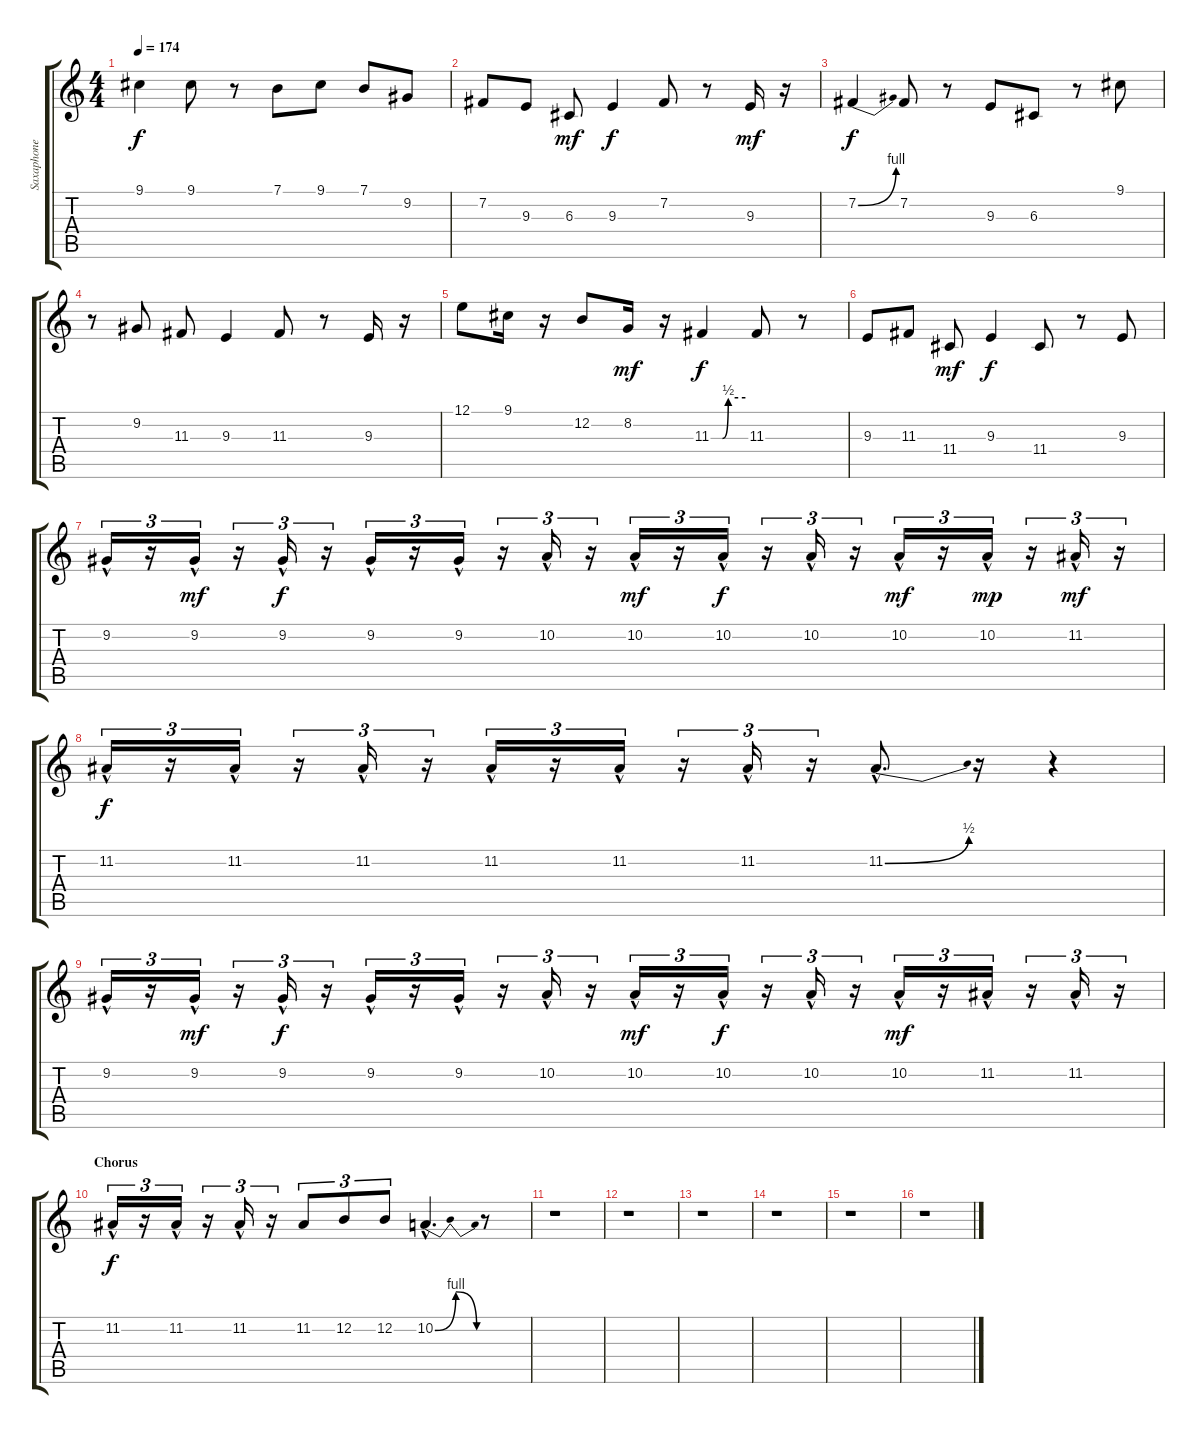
\track ("Saxaphone (Arranged for Guitar)" "Saxaphone ") {instrument altosax}
\staff {score tabs}
\tuning (E4 B3 G3 D3 A2 E2) {hide}
\ts (4 4)
\tempo 174
\clef g2
\ks c
9.1{t}.4{dy f} 9.1.8 r.8 7.1.8 9.1.8 7.1.8 9.2.8 |
7.2.8 9.3.8 6.3.8{dy mf} 9.3.4{dy f} 7.2.8 r.8 9.3.16{dy mf} r.16 |
7.2{be (bend 0 0 60 4)}.4{dy f} 7.2.8 r.8 9.3.8 6.3.8 r.8 9.1.8 |
r.8 9.2.8 11.3.8 9.3.4 11.3.8 r.8 9.3.16 r.16 |
12.1.8 9.1.16 r.16 12.2.8 8.2.16{dy mf} r.16 11.3{be (custom 0 0 20 0 30 2 60 2)}.4{dy f} 11.3.8 r.8 |
9.3.8 11.3.8 11.4.8{dy mf} 9.3.4{dy f} 11.4.8 r.8 9.3.8 |
9.2{hac}.16{tu (3 2)} r.16{tu (3 2)} 9.2{hac}.16{tu (3 2) dy mf} r.16{tu (3 2)} 9.2{hac}.16{tu (3 2) dy f} r.16{tu (3 2)} 9.2{hac}.16{tu (3 2)} r.16{tu (3 2)} 9.2{hac}.16{tu (3 2)} r.16{tu (3 2)} 10.2{hac}.16{tu (3 2)} r.16{tu (3 2)} 10.2{hac}.16{tu (3 2) dy mf} r.16{tu (3 2)} 10.2{hac}.16{tu (3 2) dy f} r.16{tu (3 2)} 10.2{hac}.16{tu (3 2)} r.16{tu (3 2)} 10.2{hac}.16{tu (3 2) dy mf} r.16{tu (3 2)} 10.2{hac}.16{tu (3 2) dy mp} r.16{tu (3 2)} 11.2{hac}.16{tu (3 2) dy mf} r.16{tu (3 2)} |
11.2{hac}.16{tu (3 2) dy f} r.16{tu (3 2)} 11.2{hac}.16{tu (3 2)} r.16{tu (3 2)} 11.2{hac}.16{tu (3 2)} r.16{tu (3 2)} 11.2{hac}.16{tu (3 2)} r.16{tu (3 2)} 11.2{hac}.16{tu (3 2)} r.16{tu (3 2)} 11.2{hac}.16{tu (3 2)} r.16{tu (3 2)} 11.2{be (bend 0 0 60 2) hac}.8{d} r.16 r.4 |
9.2{hac}.16{tu (3 2)} r.16{tu (3 2)} 9.2{hac}.16{tu (3 2) dy mf} r.16{tu (3 2)} 9.2{hac}.16{tu (3 2) dy f} r.16{tu (3 2)} 9.2{hac}.16{tu (3 2)} r.16{tu (3 2)} 9.2{hac}.16{tu (3 2)} r.16{tu (3 2)} 10.2{hac}.16{tu (3 2)} r.16{tu (3 2)} 10.2{hac}.16{tu (3 2) dy mf} r.16{tu (3 2)} 10.2{hac}.16{tu (3 2) dy f} r.16{tu (3 2)} 10.2{hac}.16{tu (3 2)} r.16{tu (3 2)} 10.2{hac}.16{tu (3 2) dy mf} r.16{tu (3 2)} 11.2{hac}.16{tu (3 2)} r.16{tu (3 2)} 11.2{hac}.16{tu (3 2)} r.16{tu (3 2)} |
\section ("" "Chorus")
11.2{hac}.16{tu (3 2) dy f} r.16{tu (3 2)} 11.2{hac}.16{tu (3 2)} r.16{tu (3 2)} 11.2{hac}.16{tu (3 2)} r.16{tu (3 2)} 11.2.8{tu (3 2)} 12.2.8{tu (3 2)} 12.2.8{tu (3 2)} 10.2{be (bendrelease 0 0 10 4 30 4 60 0) hac}.4{d} r.8 |
r.1 |
r.1 |
r.1 |
r.1 |
r.1 |
r.1
